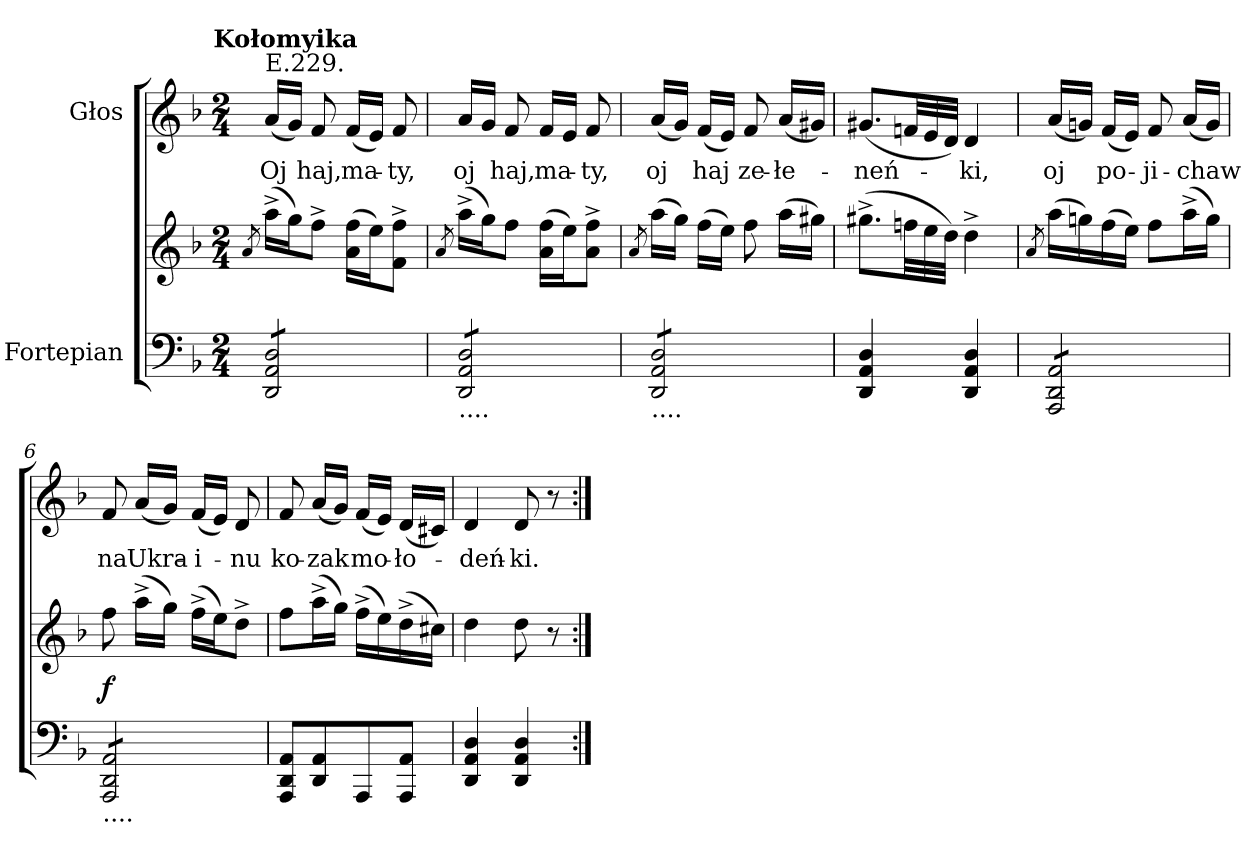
**kern	**kern	**dynam	**kern	**text
*part2	*part2	*part2	*part1	*part1
*staff3	*staff2	*staff2/3	*staff1	*staff1
*I"Fortepian	*	*	*I"Głos	*
*clefF4	*clefG2	*	*clefG2	*
*k[b-]	*k[b-]	*	*k[b-]	*
*d:	*d:	*	*d:	*
!!LO:TX:omd:t=Kołomyika
*M2/4	*M2/4	*	*M2/4	*
=1	=1	=1	=1	=1
.	8qa/	.	.	.
!	!	!	!LO:TX:a:t=E.229.	!
!LO:TX:b:t=....	!	!	!	!
*tremolo	*	*	*	*
8DD/ 8AA/ 8D/L	(16aa^<\LL	.	(16a/LL	Oj
.	16gg\J)	.	16g/JJ)	.
8DD/ 8AA/ 8D/	8ff^<\J	.	8f/	haj,
8DD/ 8AA/ 8D/	(16a\ 16ff\LL	.	(16f/LL	ma-
.	16ee\J)	.	16e/JJ)	.
8DD/ 8AA/ 8D/J	8f^<\ 8ff^<\J	.	8f/	-ty,
=2	=2	=2	=2	=2
.	8qa/	.	.	.
!LO:TX:b:t=....	!	!	!	!
8DD/ 8AA/ 8D/L	(16aa^\LL	.	16a/LL	oj
.	16gg\J)	.	16g/JJ	.
8DD/ 8AA/ 8D/	8ff\J	.	8f/	haj,
8DD/ 8AA/ 8D/	(16a\ 16ff\LL	.	16f/LL	ma-
.	16ee\J)	.	16e/JJ	.
8DD/ 8AA/ 8D/J	8a^\ 8ff^\J	.	8f/	-ty,
=3	=3	=3	=3	=3
.	8qa/	.	.	.
!LO:TX:b:t=....	!	!	!	!
8DD/ 8AA/ 8D/L	(16aa\LL	.	(16a/LL	oj
.	16gg\JJ)	.	16g/JJ)	.
8DD/ 8AA/ 8D/	(16ff\LL	.	(16f/LL	haj
.	16ee\JJ)	.	16e/JJ)	.
8DD/ 8AA/ 8D/	8ff\	.	8f/	ze-
8DD/ 8AA/ 8D/J	(16aa\LL	.	(16a/LL	-łe-
*Xtremolo	*	*	*	*
.	16gg#X\JJ)	.	16g#X/JJ)	.
=4	=4	=4	=4	=4
4DD/ 4AA/ 4D/	(8.gg#X^<\L	.	(8.g#X/L	-neń-
*	*Xtuplet	*	*Xtuplet	*
.	48ffn\LL	.	48fn/LL	.
.	48ee\	.	48e/	.
.	48dd\JJJ)	.	48d/JJJ)	.
4DD/ 4AA/ 4D/	4dd^\	.	4d/	-ki,
=5	=5	=5	=5	=5
.	8qa/	.	.	.
!LO:TX:b:t=....	!	!	!	!
*tremolo	*	*	*	*
8AAA/ 8DD/ 8AA/L	(16aa\LL	.	(16a/LL	oj
.	16ggn\)	.	16gn/JJ)	.
8AAA/ 8DD/ 8AA/	(16ff\	.	(16f/LL	po-
.	16ee\JJ)	.	16e/JJ)	.
8AAA/ 8DD/ 8AA/	8ff\L	.	8f/	-ji-
8AAA/ 8DD/ 8AA/J	(16aa^<\L	.	(16a/LL	-chaw
.	16gg\JJ)	.	16g/JJ)	.
=6	=6	=6	=6	=6
!LO:TX:b:t=....	!	!	!	!
8AAA/ 8DD/ 8AA/L	8ff\	f	8f/	na
8AAA/ 8DD/ 8AA/	(16aa^<\LL	.	(16a/LL	Ukra-
.	16gg\JJ)	.	16g/JJ)	.
8AAA/ 8DD/ 8AA/	(16ff^<\LL	.	(16f/LL	-i-
.	16ee\J)	.	16e/JJ)	.
8AAA/ 8DD/ 8AA/J	8dd^<\J	.	8d/	-nu
*Xtremolo	*	*	*	*
=7	=7	=7	=7	=7
8AAA/ 8DD/ 8AA/L	8ff\L	.	8f/	ko-
8DD/ 8AA/	(16aa^<\L	.	(16a/LL	-zak
.	16gg\JJ)	.	16g/JJ)	.
8AAA/	(16ff^<\LL	.	(16f/LL	mo-
.	16ee\)	.	16e/JJ)	.
8AAA/ 8AA/J	(16dd^<\	.	(16d/LL	-ło-
.	16cc#X\JJ)	.	16c#X/JJ)	.
=8	=8	=8	=8	=8
4DD/ 4AA/ 4D/	4dd\	.	4d/	-deń-
4DD/ 4AA/ 4D/	8dd\	.	8d/	-ki.
.	8r	.	8r	.
=:|!	=:|!	=:|!	=:|!	=:|!
*-	*-	*-	*-	*-
